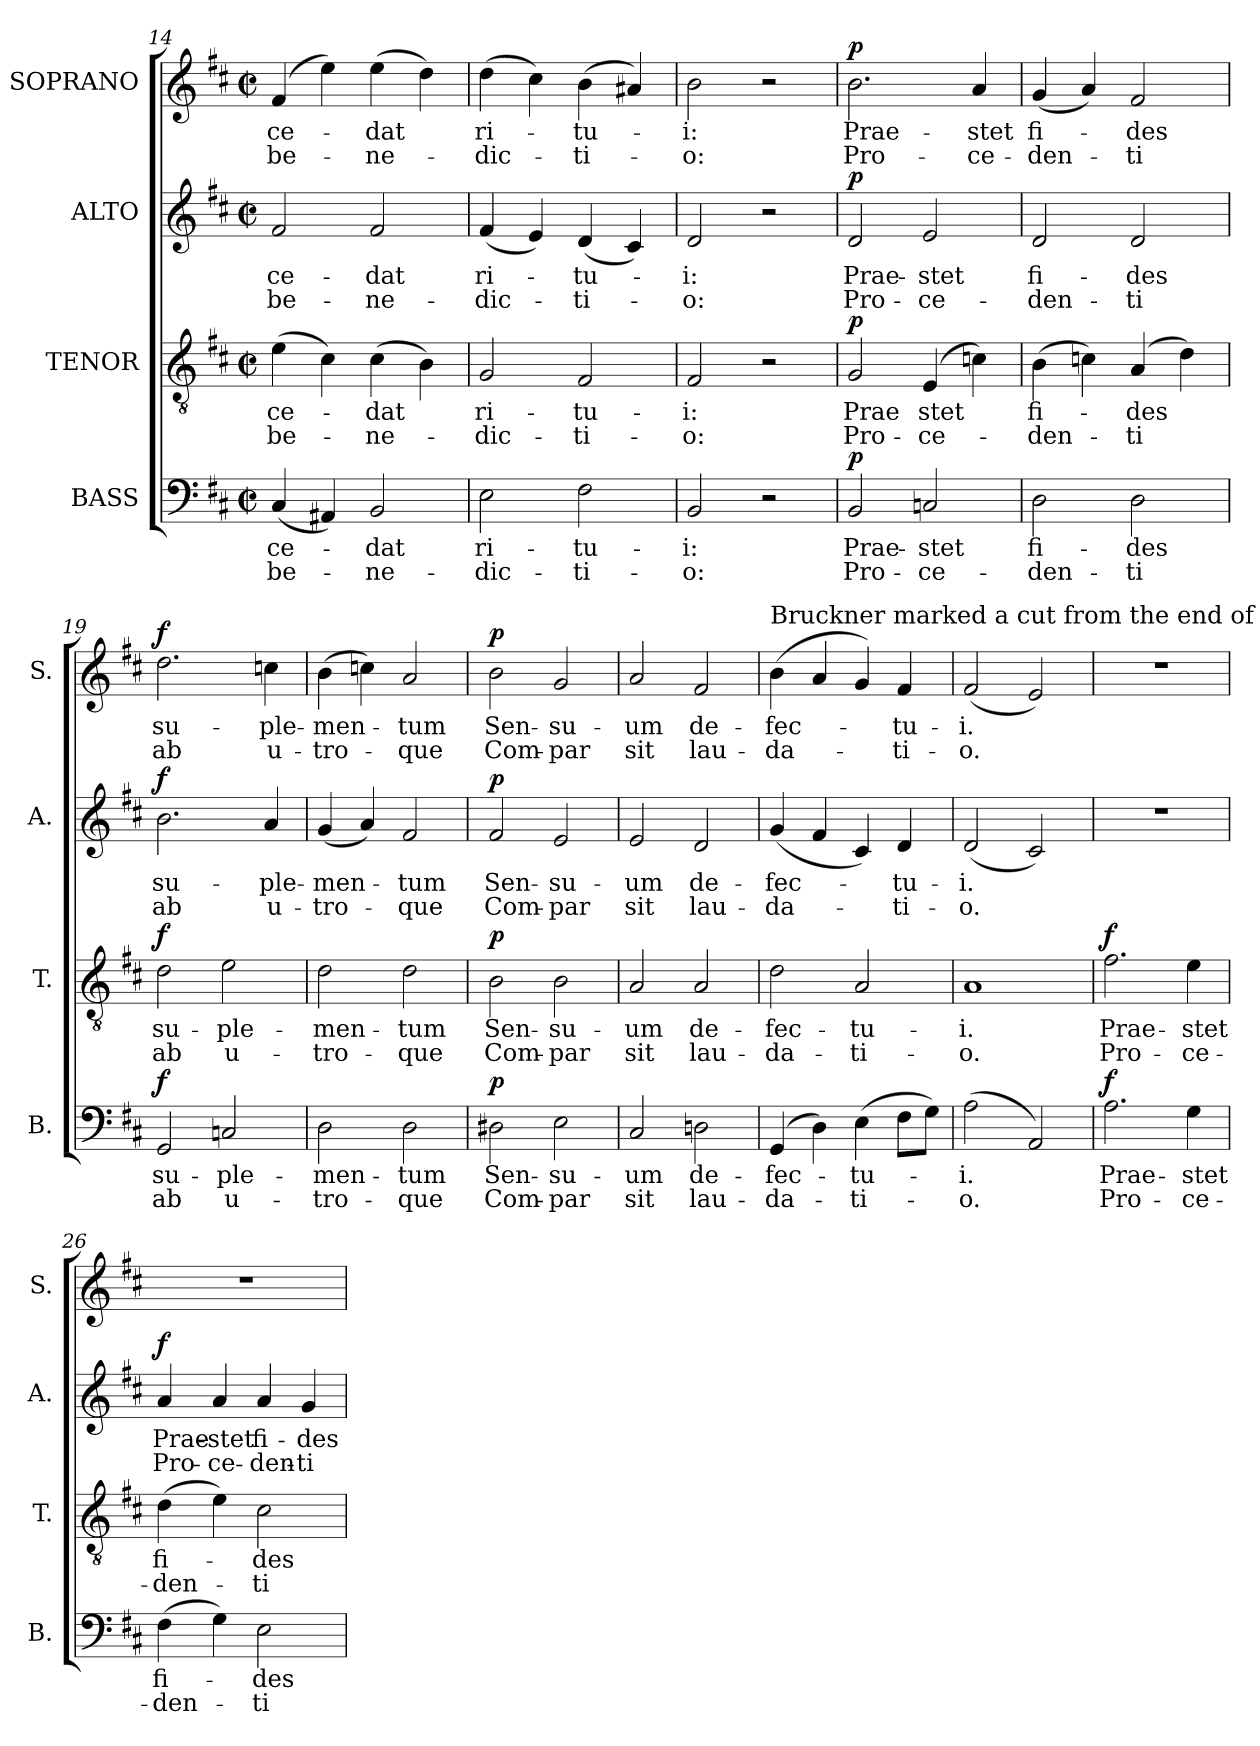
**kern	**text	**text	**dynam	**kern	**text	**text	**dynam	**kern	**text	**text	**dynam	**kern	**text	**text	**dynam
*part4	*part4	*part4	*part4	*part3	*part3	*part3	*part3	*part2	*part2	*part2	*part2	*part1	*part1	*part1	*part1
*staff4	*staff4	*staff4	*staff4	*staff3	*staff3	*staff3	*staff3	*staff2	*staff2	*staff2	*staff2	*staff1	*staff1	*staff1	*staff1
*I"BASS	*	*	*	*I"TENOR	*	*	*	*I"ALTO	*	*	*	*I"SOPRANO	*	*	*
*I'B.	*	*	*	*I'T.	*	*	*	*I'A.	*	*	*	*I'S.	*	*	*
!!LO:PB:g=z
*clefF4	*	*	*	*clefGv2	*	*	*	*clefG2	*	*	*	*clefG2	*	*	*
*	*	*	*	*ITrd7c12	*	*	*	*	*	*	*	*	*	*	*
*k[f#c#]	*	*	*	*k[f#c#]	*	*	*	*k[f#c#]	*	*	*	*k[f#c#]	*	*	*
*D:	*	*	*	*D:	*	*	*	*D:	*	*	*	*D:	*	*	*
*M2/2	*	*	*	*M2/2	*	*	*	*M2/2	*	*	*	*M2/2	*	*	*
*met(c|)	*	*	*	*met(c|)	*	*	*	*met(c|)	*	*	*	*met(c|)	*	*	*
=14	=14	=14	=14	=14	=14	=14	=14	=14	=14	=14	=14	=14	=14	=14	=14
!	!LO:LY:b	!LO:LY:b	!	!	!LO:LY:b	!LO:LY:b	!	!	!LO:LY:b	!LO:LY:b	!	!	!LO:LY:b	!LO:LY:b	!
(<4C#/	ce-	be-	.	(>4E\	ce-	be-	.	2f#/	ce-	be-	.	(>4f#/	ce-	be-	.
4AA#X/)	.	.	.	4C#\)	.	.	.	.	.	.	.	4ee\)	.	.	.
!	!LO:LY:b	!LO:LY:b	!	!	!LO:LY:b	!LO:LY:b	!	!	!LO:LY:b	!LO:LY:b	!	!	!LO:LY:b	!LO:LY:b	!
2BB/	-dat	-ne-	.	(>4C#\	-dat	-ne-	.	2f#/	-dat	-ne-	.	(>4ee\	-dat	-ne-	.
.	.	.	.	4BB\)	.	.	.	.	.	.	.	4dd\)	.	.	.
=15	=15	=15	=15	=15	=15	=15	=15	=15	=15	=15	=15	=15	=15	=15	=15
!	!LO:LY:b	!LO:LY:b	!	!	!LO:LY:b	!LO:LY:b	!	!	!LO:LY:b	!LO:LY:b	!	!	!LO:LY:b	!LO:LY:b	!
2E\	ri-	-dic-	.	2GG/	ri-	-dic-	.	(<4f#/	ri-	-dic-	.	(>4dd\	ri-	-dic-	.
.	.	.	.	.	.	.	.	4e/)	.	.	.	4cc#\)	.	.	.
!	!LO:LY:b	!LO:LY:b	!	!	!LO:LY:b	!LO:LY:b	!	!	!LO:LY:b	!LO:LY:b	!	!	!LO:LY:b	!LO:LY:b	!
2F#\	-tu-	-ti-	.	2FF#/	-tu-	-ti-	.	(<4d/	-tu-	-ti-	.	(>4b\	-tu-	-ti-	.
.	.	.	.	.	.	.	.	4c#/)	.	.	.	4a#X/)	.	.	.
=16	=16	=16	=16	=16	=16	=16	=16	=16	=16	=16	=16	=16	=16	=16	=16
!	!LO:LY:b	!LO:LY:b	!	!	!LO:LY:b	!LO:LY:b	!	!	!LO:LY:b	!LO:LY:b	!	!	!LO:LY:b	!LO:LY:b	!
2BB/	-i:	-o:	.	2FF#/	-i:	-o:	.	2d/	-i:	-o:	.	2b\	-i:	-o:	.
2r	.	.	.	2r	.	.	.	2r	.	.	.	2r	.	.	.
=17	=17	=17	=17	=17	=17	=17	=17	=17	=17	=17	=17	=17	=17	=17	=17
!	!LO:LY:b	!LO:LY:b	!LO:DY:b	!	!LO:LY:b	!LO:LY:b	!LO:DY:b	!	!LO:LY:b	!LO:LY:b	!LO:DY:b	!	!LO:LY:b	!LO:LY:b	!LO:DY:b
2BB/	Prae-	Pro-	p	2GG/	Prae	Pro-	p	2d/	Prae-	Pro-	p	2.b\	Prae-	Pro-	p
!	!LO:LY:b	!LO:LY:b	!	!	!LO:LY:b	!LO:LY:b	!	!	!LO:LY:b	!LO:LY:b	!	!	!	!	!
2Cn/	-stet	-ce-	.	(>4EE/	stet	-ce-	.	2e/	-stet	-ce-	.	.	.	.	.
!	!	!	!	!	!	!	!	!	!	!	!	!	!LO:LY:b	!LO:LY:b	!
.	.	.	.	4Cn\)	.	.	.	.	.	.	.	4a/	-stet	-ce-	.
=18	=18	=18	=18	=18	=18	=18	=18	=18	=18	=18	=18	=18	=18	=18	=18
!	!LO:LY:b	!LO:LY:b	!	!	!LO:LY:b	!LO:LY:b	!	!	!LO:LY:b	!LO:LY:b	!	!	!LO:LY:b	!LO:LY:b	!
2D\	fi-	-den-	.	(>4BB\	fi-	-den-	.	2d/	fi-	-den-	.	(<4g/	fi-	-den-	.
.	.	.	.	4Cn\)	.	.	.	.	.	.	.	4a/)	.	.	.
!	!LO:LY:b	!LO:LY:b	!	!	!LO:LY:b	!LO:LY:b	!	!	!LO:LY:b	!LO:LY:b	!	!	!LO:LY:b	!LO:LY:b	!
2D\	-des	-ti	.	(>4AA/	-des	-ti	.	2d/	-des	-ti	.	2f#/	-des	-ti	.
.	.	.	.	4D\)	.	.	.	.	.	.	.	.	.	.	.
=19	=19	=19	=19	=19	=19	=19	=19	=19	=19	=19	=19	=19	=19	=19	=19
!	!LO:LY:b	!LO:LY:b	!LO:DY:b	!	!LO:LY:b	!LO:LY:b	!LO:DY:b	!	!LO:LY:b	!LO:LY:b	!LO:DY:b	!	!LO:LY:b	!LO:LY:b	!LO:DY:b
2GG/	su-	ab	f	2D\	su-	ab	f	2.b\	su-	ab	f	2.dd\	su-	ab	f
!	!LO:LY:b	!LO:LY:b	!	!	!LO:LY:b	!LO:LY:b	!	!	!	!	!	!	!	!	!
2Cn/	-ple-	u-	.	2E\	-ple-	u-	.	.	.	.	.	.	.	.	.
!	!	!	!	!	!	!	!	!	!LO:LY:b	!LO:LY:b	!	!	!LO:LY:b	!LO:LY:b	!
.	.	.	.	.	.	.	.	4a/	-ple-	u-	.	4ccn\	-ple-	u-	.
=20	=20	=20	=20	=20	=20	=20	=20	=20	=20	=20	=20	=20	=20	=20	=20
!	!LO:LY:b	!LO:LY:b	!	!	!LO:LY:b	!LO:LY:b	!	!	!LO:LY:b	!LO:LY:b	!	!	!LO:LY:b	!LO:LY:b	!
2D\	-men-	-tro-	.	2D\	-men-	-tro-	.	(<4g/	-men-	-tro-	.	(>4b\	-men-	-tro-	.
.	.	.	.	.	.	.	.	4a/)	.	.	.	4ccn\)	.	.	.
!	!LO:LY:b	!LO:LY:b	!	!	!LO:LY:b	!LO:LY:b	!	!	!LO:LY:b	!LO:LY:b	!	!	!LO:LY:b	!LO:LY:b	!
2D\	-tum	-que	.	2D\	-tum	-que	.	2f#/	-tum	-que	.	2a/	-tum	-que	.
!!LO:LB:g=z
=21	=21	=21	=21	=21	=21	=21	=21	=21	=21	=21	=21	=21	=21	=21	=21
!	!LO:LY:b	!LO:LY:b	!LO:DY:b	!	!LO:LY:b	!LO:LY:b	!LO:DY:b	!	!LO:LY:b	!LO:LY:b	!LO:DY:b	!	!LO:LY:b	!LO:LY:b	!LO:DY:b
2D#X\	Sen-	Com-	p	2BB\	Sen-	Com-	p	2f#/	Sen-	Com-	p	2b\	Sen-	Com-	p
!	!LO:LY:b	!LO:LY:b	!	!	!LO:LY:b	!LO:LY:b	!	!	!LO:LY:b	!LO:LY:b	!	!	!LO:LY:b	!LO:LY:b	!
2E\	-su-	-par	.	2BB\	-su-	-par	.	2e/	-su-	-par	.	2g/	-su-	-par	.
=22	=22	=22	=22	=22	=22	=22	=22	=22	=22	=22	=22	=22	=22	=22	=22
!	!LO:LY:b	!LO:LY:b	!	!	!LO:LY:b	!LO:LY:b	!	!	!LO:LY:b	!LO:LY:b	!	!	!LO:LY:b	!LO:LY:b	!
2C#/	-um	sit	.	2AA/	-um	sit	.	2e/	-um	sit	.	2a/	-um	sit	.
!	!LO:LY:b	!LO:LY:b	!	!	!LO:LY:b	!LO:LY:b	!	!	!LO:LY:b	!LO:LY:b	!	!	!LO:LY:b	!LO:LY:b	!
2Dn\	de-	lau-	.	2AA/	de-	lau-	.	2d/	de-	lau-	.	2f#/	de-	lau-	.
=23	=23	=23	=23	=23	=23	=23	=23	=23	=23	=23	=23	=23	=23	=23	=23
!	!	!	!	!	!	!	!	!	!	!	!	!LO:TX:a:t=Bruckner marked a cut from the end of bar 22 to the start of bar 35.	!	!	!
!	!LO:LY:b	!LO:LY:b	!	!	!LO:LY:b	!LO:LY:b	!	!	!LO:LY:b	!LO:LY:b	!	!	!LO:LY:b	!LO:LY:b	!
(>4GG/	-fec-	-da-	.	2D\	-fec-	-da-	.	(<4g/	-fec-	-da-	.	(>4b\	-fec-	-da-	.
4D\)	.	.	.	.	.	.	.	4f#/	.	.	.	4a/	.	.	.
!	!LO:LY:b	!LO:LY:b	!	!	!LO:LY:b	!LO:LY:b	!	!	!	!	!	!	!	!	!
(>4E\	-tu-	-ti-	.	2AA/	-tu-	-ti-	.	4c#/)	.	.	.	4g/)	.	.	.
!	!	!	!	!	!	!	!	!	!LO:LY:b	!LO:LY:b	!	!	!LO:LY:b	!LO:LY:b	!
8F#\L	.	.	.	.	.	.	.	4d/	-tu-	-ti-	.	4f#/	-tu-	-ti-	.
8G\J)	.	.	.	.	.	.	.	.	.	.	.	.	.	.	.
=24	=24	=24	=24	=24	=24	=24	=24	=24	=24	=24	=24	=24	=24	=24	=24
!	!LO:LY:b	!LO:LY:b	!	!	!LO:LY:b	!LO:LY:b	!	!	!LO:LY:b	!LO:LY:b	!	!	!LO:LY:b	!LO:LY:b	!
(>2A\	-i.	-o.	.	1AA	-i.	-o.	.	(<2d/	-i.	-o.	.	(<2f#/	-i.	-o.	.
2AA/)	.	.	.	.	.	.	.	2c#/)	.	.	.	2e/)	.	.	.
=25	=25	=25	=25	=25	=25	=25	=25	=25	=25	=25	=25	=25	=25	=25	=25
!	!LO:LY:b	!LO:LY:b	!LO:DY:b	!	!LO:LY:b	!LO:LY:b	!LO:DY:b	!	!	!	!	!	!	!	!
2.A\	Prae-	Pro-	f	2.F#\	Prae-	Pro-	f	1r	.	.	.	1r	.	.	.
!	!LO:LY:b	!LO:LY:b	!	!	!LO:LY:b	!LO:LY:b	!	!	!	!	!	!	!	!	!
4G\	-stet	-ce-	.	4E\	-stet	-ce-	.	.	.	.	.	.	.	.	.
=26	=26	=26	=26	=26	=26	=26	=26	=26	=26	=26	=26	=26	=26	=26	=26
!	!LO:LY:b	!LO:LY:b	!	!	!LO:LY:b	!LO:LY:b	!	!	!LO:LY:b	!LO:LY:b	!LO:DY:b	!	!	!	!
(>4F#\	fi-	-den-	.	(>4D\	fi-	-den-	.	4a/	Prae-	Pro-	f	1r	.	.	.
!	!	!	!	!	!	!	!	!	!LO:LY:b	!LO:LY:b	!	!	!	!	!
4G\)	.	.	.	4E\)	.	.	.	4a/	-stet	-ce-	.	.	.	.	.
!	!LO:LY:b	!LO:LY:b	!	!	!LO:LY:b	!LO:LY:b	!	!	!LO:LY:b	!LO:LY:b	!	!	!	!	!
2E\	-des	-ti	.	2C#\	-des	-ti	.	4a/	fi-	-den-	.	.	.	.	.
!	!	!	!	!	!	!	!	!	!LO:LY:b	!LO:LY:b	!	!	!	!	!
.	.	.	.	.	.	.	.	4g/	-des	-ti	.	.	.	.	.
=	=	=	=	=	=	=	=	=	=	=	=	=	=	=	=
*-	*-	*-	*-	*-	*-	*-	*-	*-	*-	*-	*-	*-	*-	*-	*-
